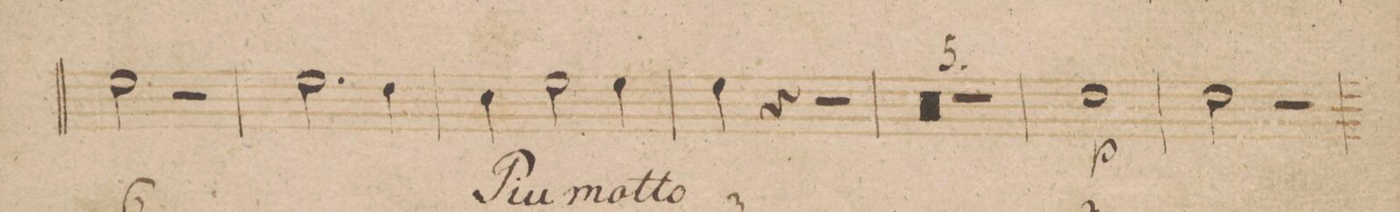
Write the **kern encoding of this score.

**kern	**dynam
*I"Clarino 1mo in B.	*
*clefG2	*
*k[b-]	*
*met(c)	*
*M4/4	*
2dd\	.
2r	.
=142	=142
2.dd\	.
4cc\	.
=143	=143
4b-\	.
2dd\	.
4dd\	.
=144	=144
4dd\	.
4r	.
2r	.
=145	=145
00r	.
=146	=146
=147	=147
=148	=148
=149	=149
1r	.
=150	=150
1cc	p
=151	=151
2cc\	.
2r	.
=152	=152
*-	*-
